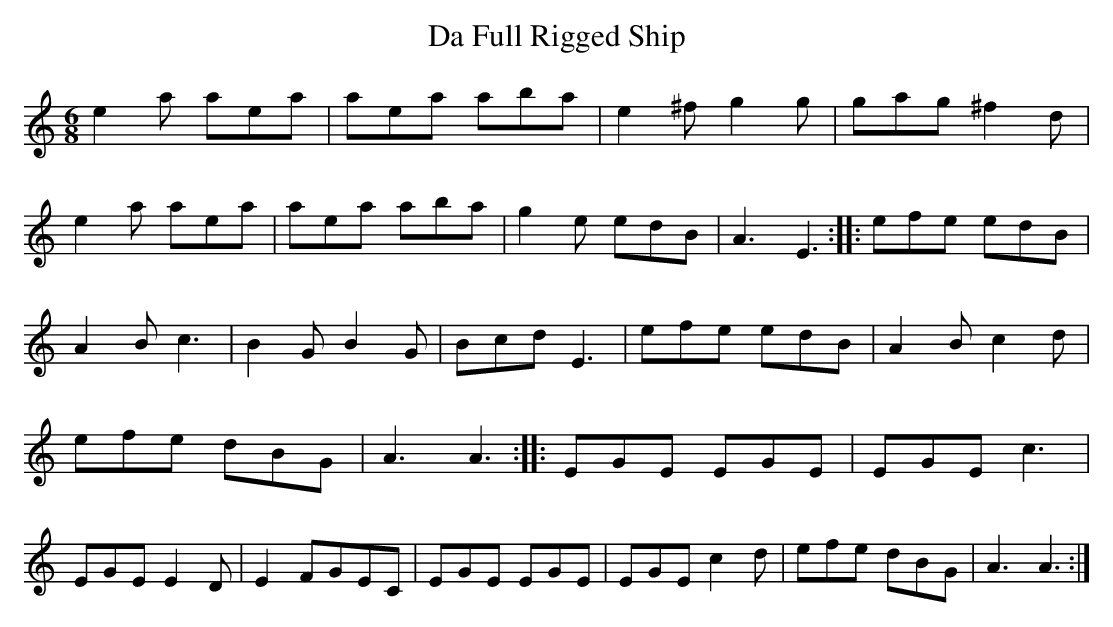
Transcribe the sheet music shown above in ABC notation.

X:1
T:Da Full Rigged Ship
M:6/8
L:1/8
K:Am
e2a aea|aea aba|e2^f g2g|gag ^f2d|
e2a aea|aea aba|g2e edB|A3 E3::efe edB|
A2B c3|B2G B2G|Bcd E3|efe edB|A2B c2d|
efe dBG|A3 A3::EGE EGE|EGE c3|
EGE E2D|E2FGEC|EGE EGE|EGEc2d|efe dBG|A3 A3:|
